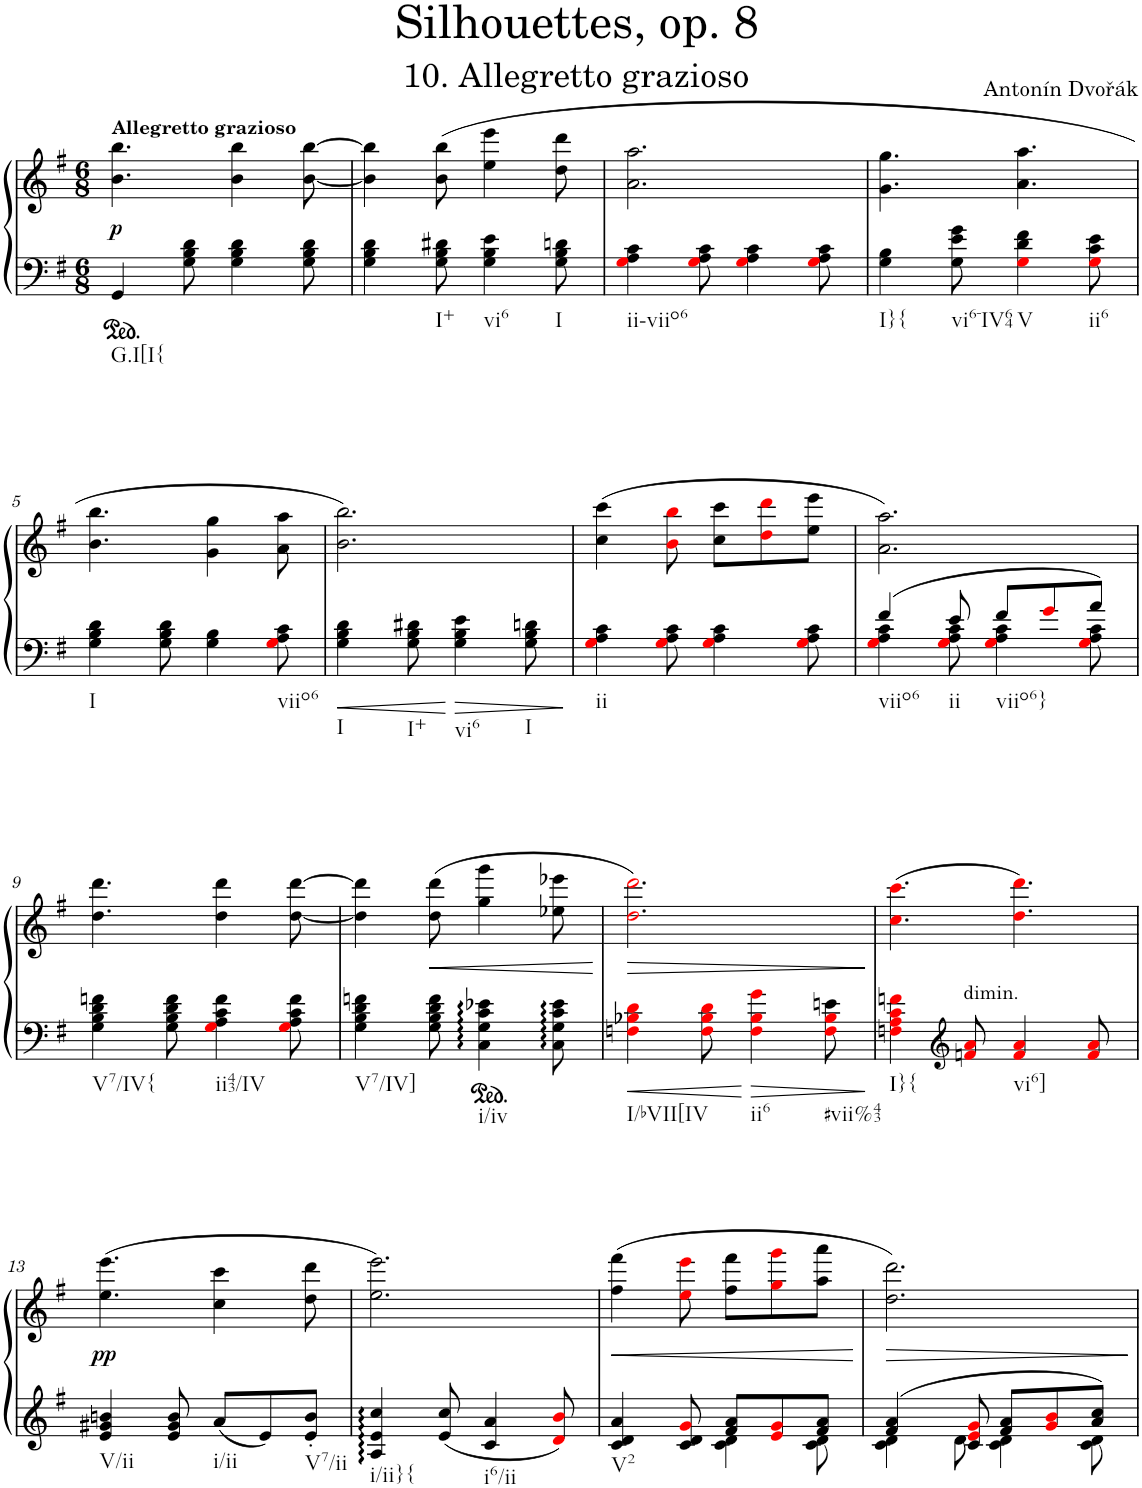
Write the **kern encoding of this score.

**kern	**kern	**dynam
*part1	*part1	*part1
*staff2	*staff1	*staff1/2
*I"Piano	*	*
*I'Pno.	*	*
*clefF4	*clefG2	*
*k[f#]	*k[f#]	*
*M6/8	*M6/8	*
=1	=1	=1
!	!LO:TX:a:B:t=Allegretto grazioso	!
!LO:TX:b:t=G.I[I{	!	!
!	!	!LO:DY:b
4GG/	4.b\ 4.bb\	p
8G\ 8B\ 8d\	.	.
4G\ 4B\ 4d\	4b\ 4bb\	.
8G\ 8B\ 8d\	[8b\ [8bb\	.
=2	=2	=2
4G\ 4B\ 4d\	4b\] 4bb\]	.
!LO:TX:b:t=I+	!	!
8G\ 8B\ 8d#X\	(8b\ 8bb\	.
!LO:TX:b:t=vi6	!	!
4G\ 4B\ 4e\	4ee\ 4eee\	.
!LO:TX:b:t=I	!	!
8G\ 8B\ 8dn\	8dd\ 8ddd\	.
=3	=3	=3
!LO:TX:b:t=ii-viio6	!	!
4Gi\ 4A\ 4c\	2.a\ 2.aa\	.
8Gi\ 8A\ 8c\	.	.
4Gi\ 4A\ 4c\	.	.
8Gi\ 8A\ 8c\	.	.
=4	=4	=4
!LO:TX:b:t=I}{	!	!
4G\ 4B\	4.g\ 4.gg\	.
!LO:TX:b:t=vi6-IV64	!	!
8G\ 8e\ 8g\	.	.
!LO:TX:b:t=V	!	!
4Gi\ 4d\ 4f#\	4.a\ 4.aa\	.
!LO:TX:b:t=ii6	!	!
8Gi\ 8c\ 8e\	.	.
!!LO:LB:g=z
=5	=5	=5
!LO:TX:b:t=I	!	!
4G\ 4B\ 4d\	4.b\ 4.bb\	.
8G\ 8B\ 8d\	.	.
4G\ 4B\	4g\ 4gg\	.
!LO:TX:b:t=viio6	!	!
8Gi\ 8A\ 8c\	8a\ 8aa\	.
=6	=6	=6
!LO:TX:b:t=I	!	!
4G\ 4B\ 4d\	2.b\ 2.bb\)	.
!LO:TX:b:t=I+	!	!
8G\ 8B\ 8d#X\	.	.
!LO:TX:b:t=vi6	!	!
4G\ 4B\ 4e\	.	.
!LO:TX:b:t=I	!	!
8G\ 8B\ 8dn\	.	.
=7	=7	=7
!LO:TX:b:t=ii	!	!
4Gi\ 4A\ 4c\	(4cc\ 4ccc\	.
8Gi\ 8A\ 8c\	8bi\ 8bbi\	.
4Gi\ 4A\ 4c\	8cc\ 8ccc\L	.
.	8ddi\ 8dddi\	.
8Gi\ 8A\ 8c\	8ee\ 8eee\J	.
=8	=8	=8
*^	*	*
!LO:TX:b:t=viio6	!	!	!
4f#/	4Gi\ 4A\ 4c\	2.a\ 2.aa\)	.
!LO:TX:b:t=ii	!	!	!
8e/	8Gi\ 8A\ 8c\	.	.
!LO:TX:b:t=viio6}	!	!	!
8f#/L	4Gi\ 4A\ 4c\	.	.
8gi/	.	.	.
8a/J	8Gi\ 8A\ 8c\	.	.
!!LO:LB:g=z
=9	=9	=9	=9
!LO:TX:b:t=V7/IV{	!	!	!
*v	*v	*	*
4G\ 4B\ 4d\ 4fn\	4.dd\ 4.ddd\	.
8G\ 8B\ 8d\ 8f\	.	.
!LO:TX:b:t=ii43/IV	!	!
4Gi\ 4A\ 4c\ 4f\	4dd\ 4ddd\	.
8Gi\ 8A\ 8c\ 8f\	[8dd\ [8ddd\	.
=10	=10	=10
!LO:TX:b:t=V7/IV]	!	!
4G\ 4B\ 4d\ 4fn\	4dd\] 4ddd\]	.
!	!	!LO:HP:b
8G\ 8B\ 8d\ 8f\	(8dd\ 8ddd\	<
!LO:TX:b:t=i/iv	!	!
4C\ 4G\ 4c\ 4e-X\	4gg\ 4ggg\	.
8C\ 8G\ 8c\ 8e-\	8ee-X\ 8eee-X\	.
.	.	[
=11	=11	=11
!LO:TX:b:t=I/bVII[IV	!	!
!	!	!LO:HP:b
4Fni\ 4B-Xi\ 4di\	2.ddi\ 2.dddi\)	>
8Fi\ 8B-i\ 8di\	.	.
!LO:TX:b:t=ii6	!	!
4Fi\ 4B-i\ 4gi\	.	.
!LO:TX:b:t=#vii%43	!	!
8Fi\ 8B-i\ 8en\	.	.
.	.	]
=12	=12	=12
!LO:TX:b:t=I}{	!	!
4Fni\ 4Ai\ 4ci\ 4fni\	(4.cci\ 4.ccci\	.
*clefG2	*	*
!LO:TX:a:t=dimin.	!	!
8fni/ 8ai/	.	.
!LO:TX:b:t=vi6]	!	!
4fi/ 4ai/	4.ddi\ 4.dddi\)	.
8fi/ 8ai/	.	.
!!LO:LB:g=z
=13	=13	=13
!LO:TX:b:t=V/ii	!	!
!	!	!LO:DY:b
4e/ 4g#X/ 4bn/	(4.ee\ 4.eee\	pp
8e/ 8g#/ 8b/	.	.
!LO:TX:b:t=i/ii	!	!
8a/L	4cc\ 4ccc\	.
8e/	.	.
!LO:TX:b:t=V7/ii	!	!
8e/' 8b/'J	8dd\ 8ddd\	.
=14	=14	=14
!LO:TX:b:t=i/ii}{	!	!
4A/ 4e/ 4cc/	2.ee\ 2.eee\)	.
8e/ 8cc/	.	.
!LO:TX:b:t=i6/ii	!	!
4c/ 4a/	.	.
8di/ 8bi/	.	.
=15	=15	=15
*^	*	*
!LO:TX:b:t=V2	!	!	!
!	!	!	!LO:HP:b
4c/ 4d/ 4a/	4.ryy	(4ff#\ 4fff#\	<
8c/ 8d/ 8gi/	.	8eei\ 8eeei\	.
8f#/ 8a/L	4c\ 4d\	8ff#\ 8fff#\L	.
8ei/ 8gi/	.	8ggi\ 8gggi\	.
8f#/ 8a/J	8c\ 8d\	8aa\ 8aaa\J	.
*v	*v	*	*
.	.	[
=16	=16	=16
*^	*	*
!	!	!	!LO:HP:b
4f#/ 4a/	4c\ 4d\	2.dd\ 2.ddd\)	>
8c/ 8ei/ 8gi/	8d\	.	.
8f#/ 8a/L	4c\ 4d\	.	.
8gi/ 8bi/	.	.	.
8a/ 8cc/J	8c\ 8d\	.	.
*v	*v	*	*
.	.	]
=	=	=
*-	*-	*-
